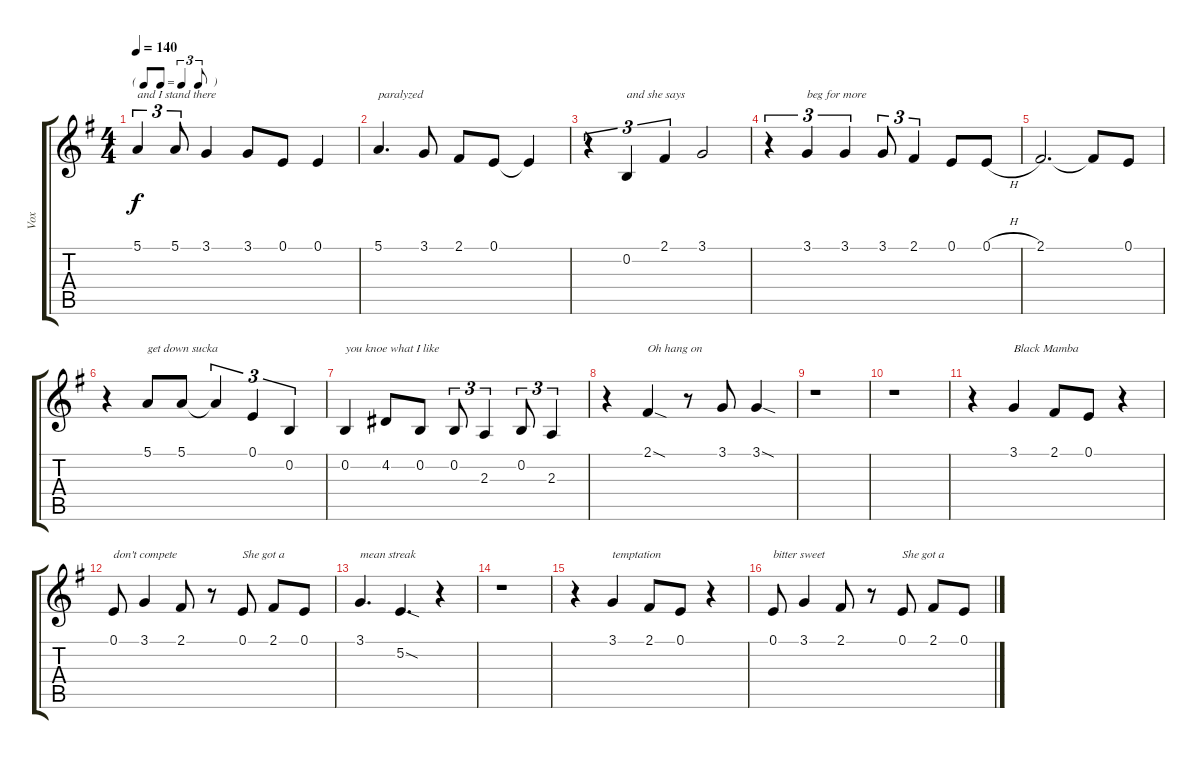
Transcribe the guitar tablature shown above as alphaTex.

\track ("Vox" "Vox") {instrument violin}
\staff {score tabs}
\tuning (E4 B3 G3 D3 A2 E2) {hide}
\ts (4 4)
\tf triplet8th
\tempo 140
\clef g2
\ks eminor
5.1.4{tu (3 2) txt "and I stand there" dy f} 5.1.8{tu (3 2)} 3.1.4 3.1.8 0.1.8 0.1.4 |
5.1.4{d txt "paralyzed"} 3.1.8 2.1.8 0.1.8 0.1{t}.4 |
r.4{tu (3 2)} 0.2.4{tu (3 2) txt "and she says"} 2.1.4{tu (3 2)} 3.1.2 |
r.4{tu (3 2)} 3.1.4{tu (3 2) txt "beg for more"} 3.1.4{tu (3 2)} 3.1.8{tu (3 2)} 2.1.4{tu (3 2)} 0.1.8 0.1{h}.8 |
2.1.2{d} 2.1{t}.8 0.1.8 |
r.4 5.1.8{txt "get down sucka"} 5.1.8 5.1{t}.4{tu (3 2)} 0.1.4{tu (3 2)} 0.2.4{tu (3 2)} |
0.2.4{txt "you knoe what I like"} 4.2.8 0.2.8 0.2.8{tu (3 2)} 2.3.4{tu (3 2)} 0.2.8{tu (3 2)} 2.3.4{tu (3 2)} |
r.4 2.1{sod}.4{txt "Oh hang on"} r.8 3.1.8 3.1{sod}.4 |
r.1 |
r.1 |
r.4 3.1.4{txt "Black Mamba"} 2.1.8 0.1.8 r.4 |
0.1.8{txt "don't compete"} 3.1.4 2.1.8 r.8 0.1.8{txt "She got a"} 2.1.8 0.1.8 |
3.1.4{d txt "mean streak"} 5.2{sod}.4{d} r.4 |
r.1 |
r.4 3.1.4{txt "temptation"} 2.1.8 0.1.8 r.4 |
0.1.8{txt "bitter sweet"} 3.1.4 2.1.8 r.8 0.1.8{txt "She got a"} 2.1.8 0.1.8
